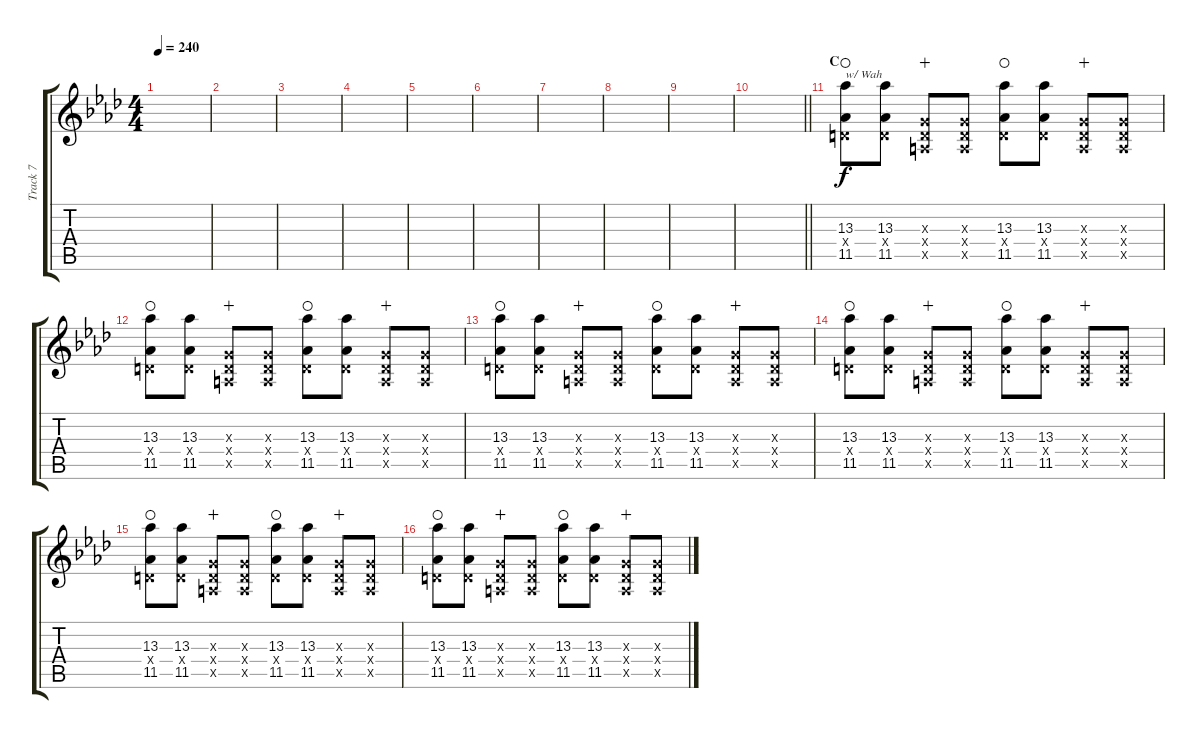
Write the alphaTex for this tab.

\track ("Track 7" "Track 7") {instrument overdrivenguitar}
\staff {score tabs}
\tuning (E4 B3 G3 D3 A2 E2) {hide}
\ts (4 4)
\tempo 240
\clef g2
\ks ab
|
|
|
|
|
|
|
|
|
\barLineRight lightlight
|
\section ("" "C")
(13.3 0.4{x} 11.5).8{txt "w/ Wah" waho} (13.3 0.4{x} 11.5).8 (0.3{x} 0.4{x} 0.5{x}).8{wahc} (0.3{x} 0.4{x} 0.5{x}).8 (13.3 0.4{x} 11.5).8{waho} (13.3 0.4{x} 11.5).8 (0.3{x} 0.4{x} 0.5{x}).8{wahc} (0.3{x} 0.4{x} 0.5{x}).8 |
(13.3 0.4{x} 11.5).8{waho} (13.3 0.4{x} 11.5).8 (0.3{x} 0.4{x} 0.5{x}).8{wahc} (0.3{x} 0.4{x} 0.5{x}).8 (13.3 0.4{x} 11.5).8{waho} (13.3 0.4{x} 11.5).8 (0.3{x} 0.4{x} 0.5{x}).8{wahc} (0.3{x} 0.4{x} 0.5{x}).8 |
(13.3 0.4{x} 11.5).8{waho} (13.3 0.4{x} 11.5).8 (0.3{x} 0.4{x} 0.5{x}).8{wahc} (0.3{x} 0.4{x} 0.5{x}).8 (13.3 0.4{x} 11.5).8{waho} (13.3 0.4{x} 11.5).8 (0.3{x} 0.4{x} 0.5{x}).8{wahc} (0.3{x} 0.4{x} 0.5{x}).8 |
(13.3 0.4{x} 11.5).8{waho} (13.3 0.4{x} 11.5).8 (0.3{x} 0.4{x} 0.5{x}).8{wahc} (0.3{x} 0.4{x} 0.5{x}).8 (13.3 0.4{x} 11.5).8{waho} (13.3 0.4{x} 11.5).8 (0.3{x} 0.4{x} 0.5{x}).8{wahc} (0.3{x} 0.4{x} 0.5{x}).8 |
(13.3 0.4{x} 11.5).8{waho} (13.3 0.4{x} 11.5).8 (0.3{x} 0.4{x} 0.5{x}).8{wahc} (0.3{x} 0.4{x} 0.5{x}).8 (13.3 0.4{x} 11.5).8{waho} (13.3 0.4{x} 11.5).8 (0.3{x} 0.4{x} 0.5{x}).8{wahc} (0.3{x} 0.4{x} 0.5{x}).8 |
(13.3 0.4{x} 11.5).8{waho} (13.3 0.4{x} 11.5).8 (0.3{x} 0.4{x} 0.5{x}).8{wahc} (0.3{x} 0.4{x} 0.5{x}).8 (13.3 0.4{x} 11.5).8{waho} (13.3 0.4{x} 11.5).8 (0.3{x} 0.4{x} 0.5{x}).8{wahc} (0.3{x} 0.4{x} 0.5{x}).8
